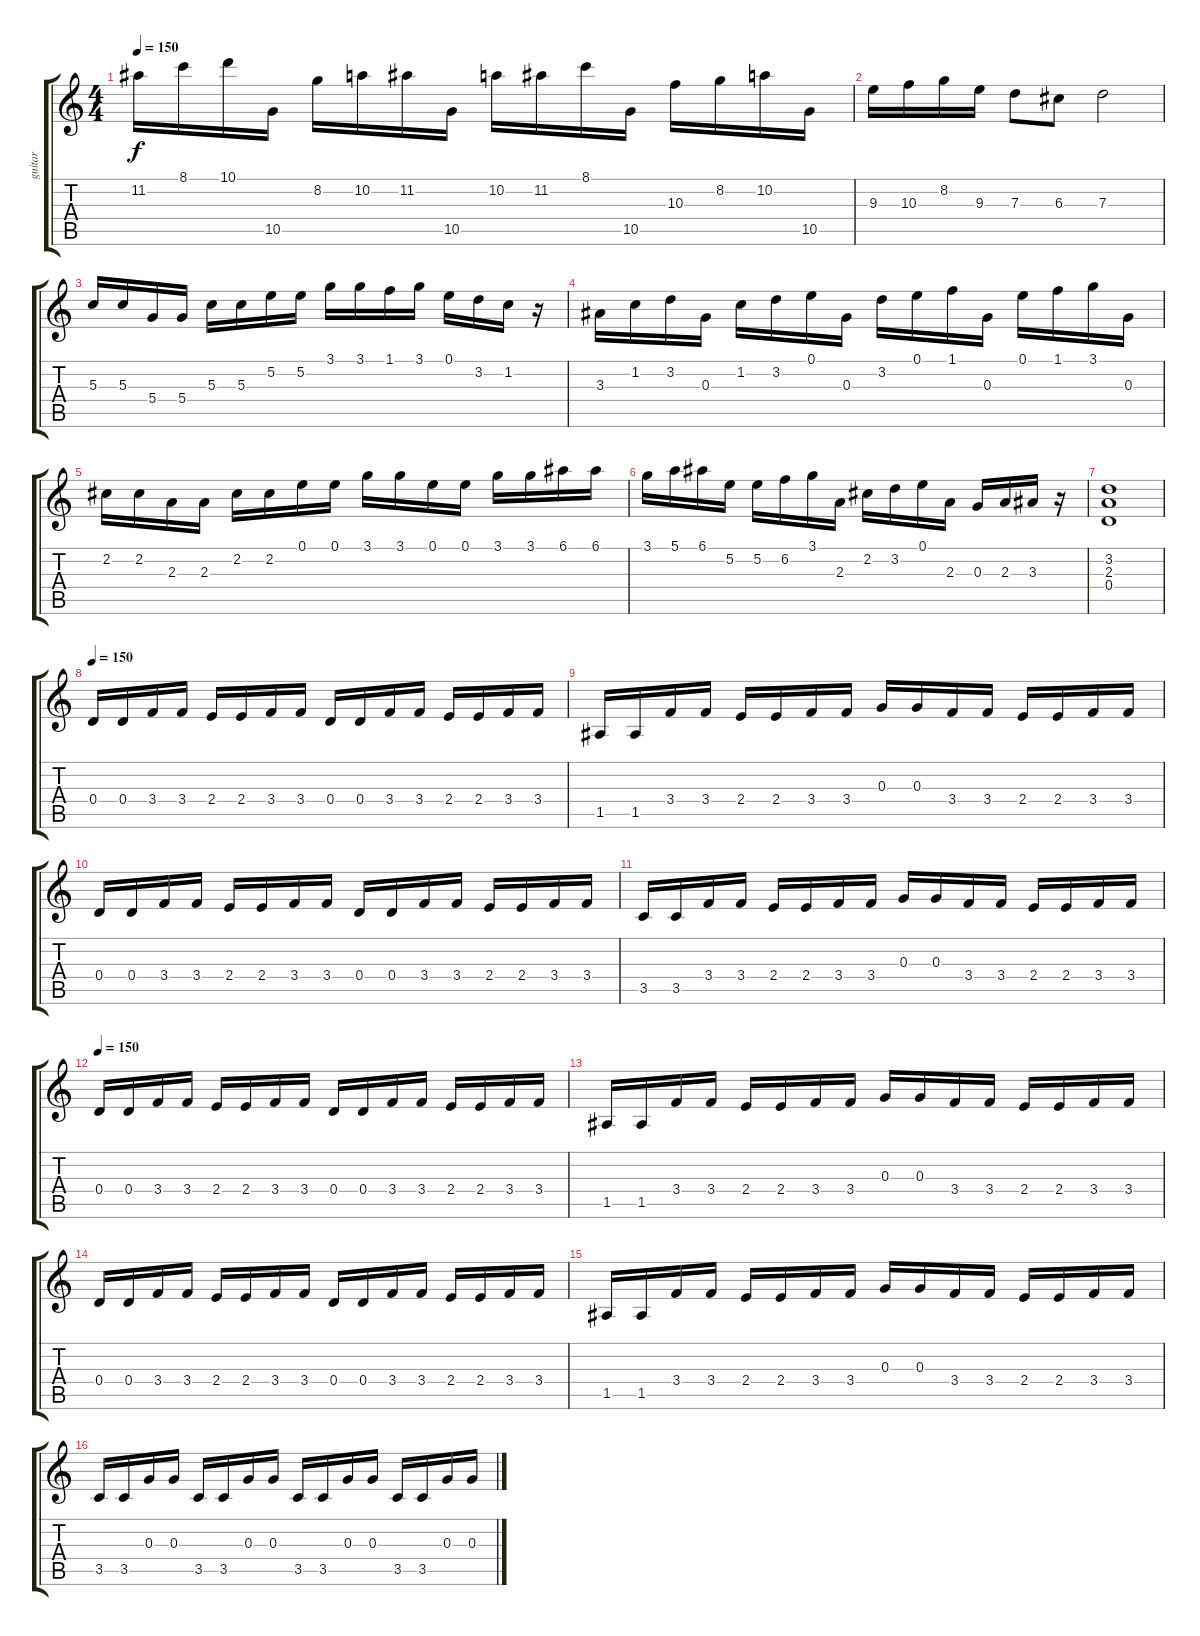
\track ("guitar" "guitar") {instrument distortionguitar}
\staff {score tabs}
\tuning (E4 B3 G3 D3 A2 E2) {hide}
\ts (4 4)
\tempo 150
\clef g2
\ks c
11.2.16{dy f} 8.1.16 10.1.16 10.5.16 8.2.16 10.2.16 11.2.16 10.5.16 10.2.16 11.2.16 8.1.16 10.5.16 10.3.16 8.2.16 10.2.16 10.5.16 |
9.3.16 10.3.16 8.2.16 9.3.16 7.3.8 6.3.8 7.3.2 |
5.3.16 5.3.16 5.4.16 5.4.16 5.3.16 5.3.16 5.2.16 5.2.16 3.1.16 3.1.16 1.1.16 3.1.16 0.1.16 3.2.16 1.2.16 r.16 |
3.3.16 1.2.16 3.2.16 0.3.16 1.2.16 3.2.16 0.1.16 0.3.16 3.2.16 0.1.16 1.1.16 0.3.16 0.1.16 1.1.16 3.1.16 0.3.16 |
2.2.16 2.2.16 2.3.16 2.3.16 2.2.16 2.2.16 0.1.16 0.1.16 3.1.16 3.1.16 0.1.16 0.1.16 3.1.16 3.1.16 6.1.16 6.1.16 |
3.1.16 5.1.16 6.1.16 5.2.16 5.2.16 6.2.16 3.1.16 2.3.16 2.2.16 3.2.16 0.1.16 2.3.16 0.3.16 2.3.16 3.3.16 r.16 |
(3.2 2.3 0.4).1 |
\tempo 150
0.4.16 0.4.16 3.4.16 3.4.16 2.4.16 2.4.16 3.4.16 3.4.16 0.4.16 0.4.16 3.4.16 3.4.16 2.4.16 2.4.16 3.4.16 3.4.16 |
1.5.16 1.5.16 3.4.16 3.4.16 2.4.16 2.4.16 3.4.16 3.4.16 0.3.16 0.3.16 3.4.16 3.4.16 2.4.16 2.4.16 3.4.16 3.4.16 |
0.4.16 0.4.16 3.4.16 3.4.16 2.4.16 2.4.16 3.4.16 3.4.16 0.4.16 0.4.16 3.4.16 3.4.16 2.4.16 2.4.16 3.4.16 3.4.16 |
3.5.16 3.5.16 3.4.16 3.4.16 2.4.16 2.4.16 3.4.16 3.4.16 0.3.16 0.3.16 3.4.16 3.4.16 2.4.16 2.4.16 3.4.16 3.4.16 |
\tempo 150
0.4.16 0.4.16 3.4.16 3.4.16 2.4.16 2.4.16 3.4.16 3.4.16 0.4.16 0.4.16 3.4.16 3.4.16 2.4.16 2.4.16 3.4.16 3.4.16 |
1.5.16 1.5.16 3.4.16 3.4.16 2.4.16 2.4.16 3.4.16 3.4.16 0.3.16 0.3.16 3.4.16 3.4.16 2.4.16 2.4.16 3.4.16 3.4.16 |
0.4.16 0.4.16 3.4.16 3.4.16 2.4.16 2.4.16 3.4.16 3.4.16 0.4.16 0.4.16 3.4.16 3.4.16 2.4.16 2.4.16 3.4.16 3.4.16 |
1.5.16 1.5.16 3.4.16 3.4.16 2.4.16 2.4.16 3.4.16 3.4.16 0.3.16 0.3.16 3.4.16 3.4.16 2.4.16 2.4.16 3.4.16 3.4.16 |
3.5.16 3.5.16 0.3.16 0.3.16 3.5.16 3.5.16 0.3.16 0.3.16 3.5.16 3.5.16 0.3.16 0.3.16 3.5.16 3.5.16 0.3.16 0.3.16
